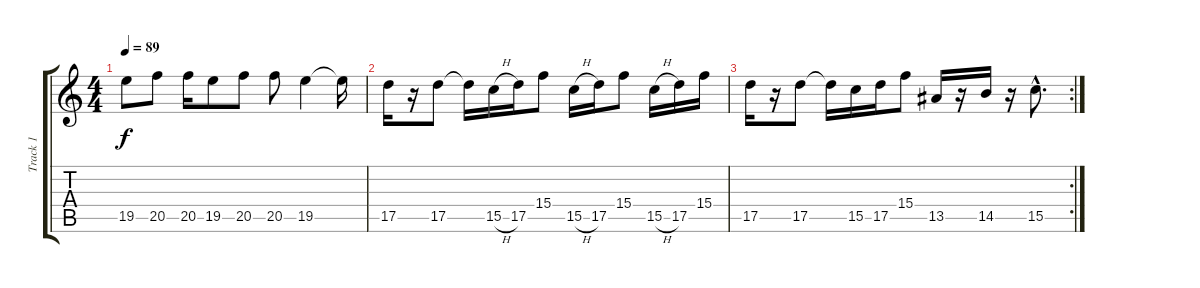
\track ("Track 1" "Track 1") {instrument overdrivenguitar}
\staff {score tabs}
\tuning (E4 B3 G3 D3 A2 E2) {hide}
\ts (4 4)
\tempo 89
\clef g2
\ks c
19.5{t}.8{dy f} 20.5.8 20.5.16 19.5.8 20.5.8 20.5.8 19.5.4 19.5{t}.16 |
17.5.16 r.16 17.5.8 17.5{t}.16 15.5{h}.16 17.5.16 15.4.8 15.5{h}.16 17.5.16 15.4.8 15.5{h}.16 17.5.16 15.4.16 |
\rc 2
17.5.16 r.16 17.5.8 17.5{t}.16 15.5.16 17.5.16 15.4.8 13.5.16 r.16 14.5.16 r.16 15.5{hac}.8{d}
